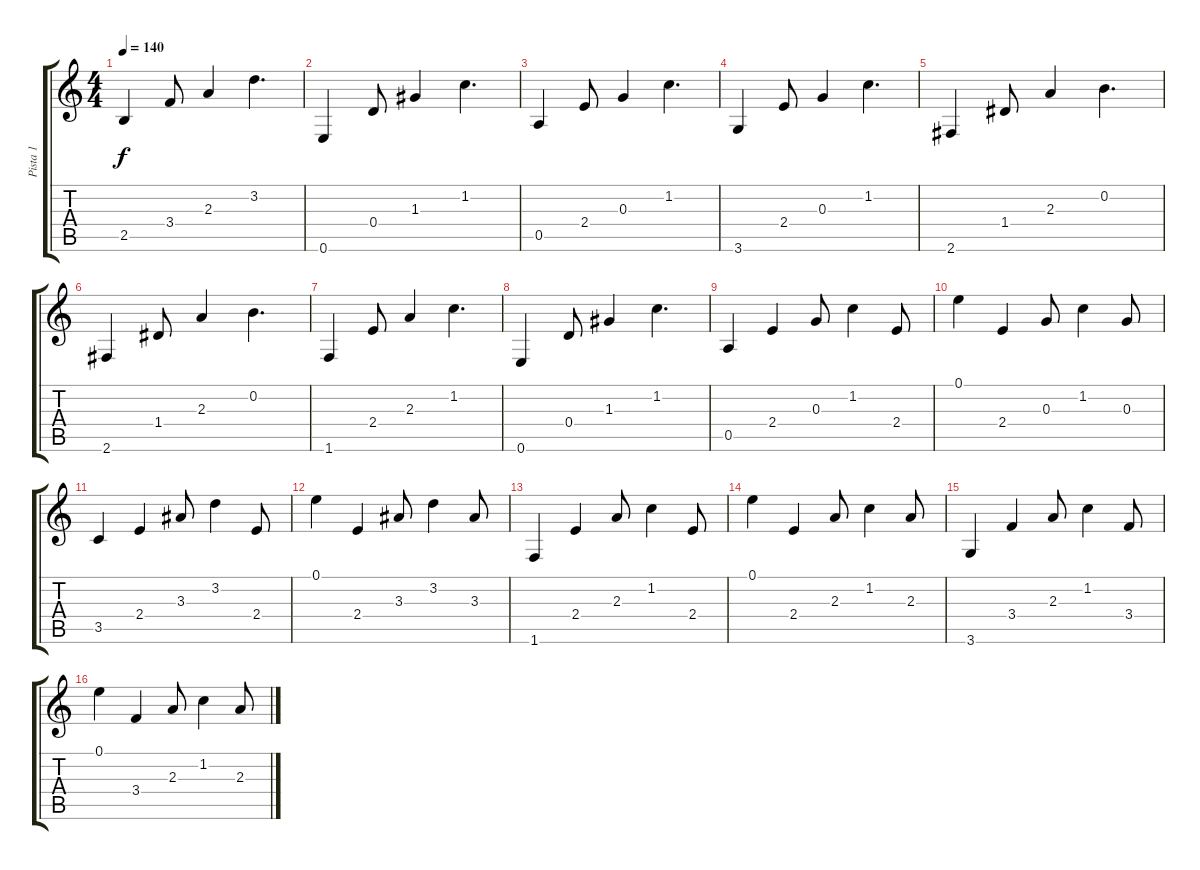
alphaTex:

\track ("Pista 1" "Pista 1") {instrument acousticguitarsteel}
\staff {score tabs}
\tuning (E4 B3 G3 D3 A2 E2) {hide}
\ts (4 4)
\tempo 140
\clef g2
\ks c
2.5.4{dy f} 3.4.8 2.3.4 3.2.4{d} |
0.6.4 0.4.8 1.3.4 1.2.4{d} |
0.5.4 2.4.8 0.3.4 1.2.4{d} |
3.6.4 2.4.8 0.3.4 1.2.4{d} |
2.6.4 1.4.8 2.3.4 0.2.4{d} |
2.6.4 1.4.8 2.3.4 0.2.4{d} |
1.6.4 2.4.8 2.3.4 1.2.4{d} |
0.6.4 0.4.8 1.3.4 1.2.4{d} |
0.5.4 2.4.4 0.3.8 1.2.4 2.4.8 |
0.1.4 2.4.4 0.3.8 1.2.4 0.3.8 |
3.5.4 2.4.4 3.3.8 3.2.4 2.4.8 |
0.1.4 2.4.4 3.3.8 3.2.4 3.3.8 |
1.6.4 2.4.4 2.3.8 1.2.4 2.4.8 |
0.1.4 2.4.4 2.3.8 1.2.4 2.3.8 |
3.6.4 3.4.4 2.3.8 1.2.4 3.4.8 |
0.1.4 3.4.4 2.3.8 1.2.4 2.3.8
